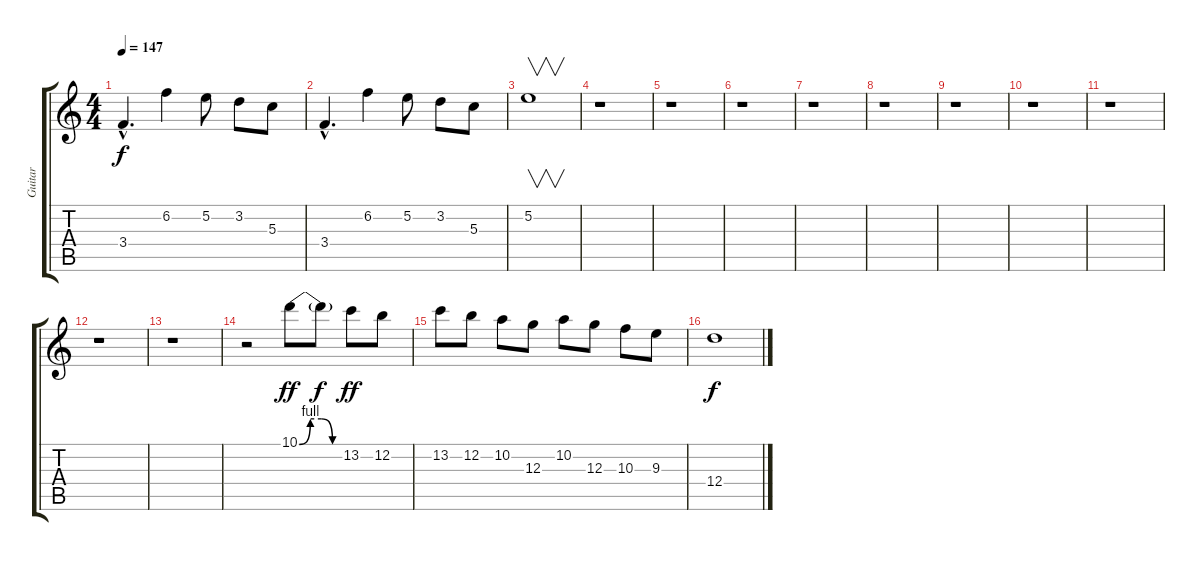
\track ("Guitar" "Guitar") {instrument distortionguitar}
\staff {score tabs}
\tuning (E4 B3 G3 D3 A2 E2) {hide}
\ts (4 4)
\tempo 147
\clef g2
\ks c
3.4{hac}.4{d dy f} 6.2.4 5.2.8 3.2.8 5.3.8 |
3.4{hac}.4{d} 6.2.4 5.2.8 3.2.8 5.3.8 |
5.2.1{v} |
r.1 |
r.1 |
r.1 |
r.1 |
r.1 |
r.1 |
r.1 |
r.1 |
r.1 |
r.1 |
r.2 10.1{be (custom 0 0 15 4 30 4 45 0 60 0)}.8{dy ff} 10.1{t}.8{dy f} 13.2.8{dy ff} 12.2.8 |
13.2.8 12.2.8 10.2.8 12.3.8 10.2.8 12.3.8 10.3.8 9.3.8 |
12.4.1{dy f}
